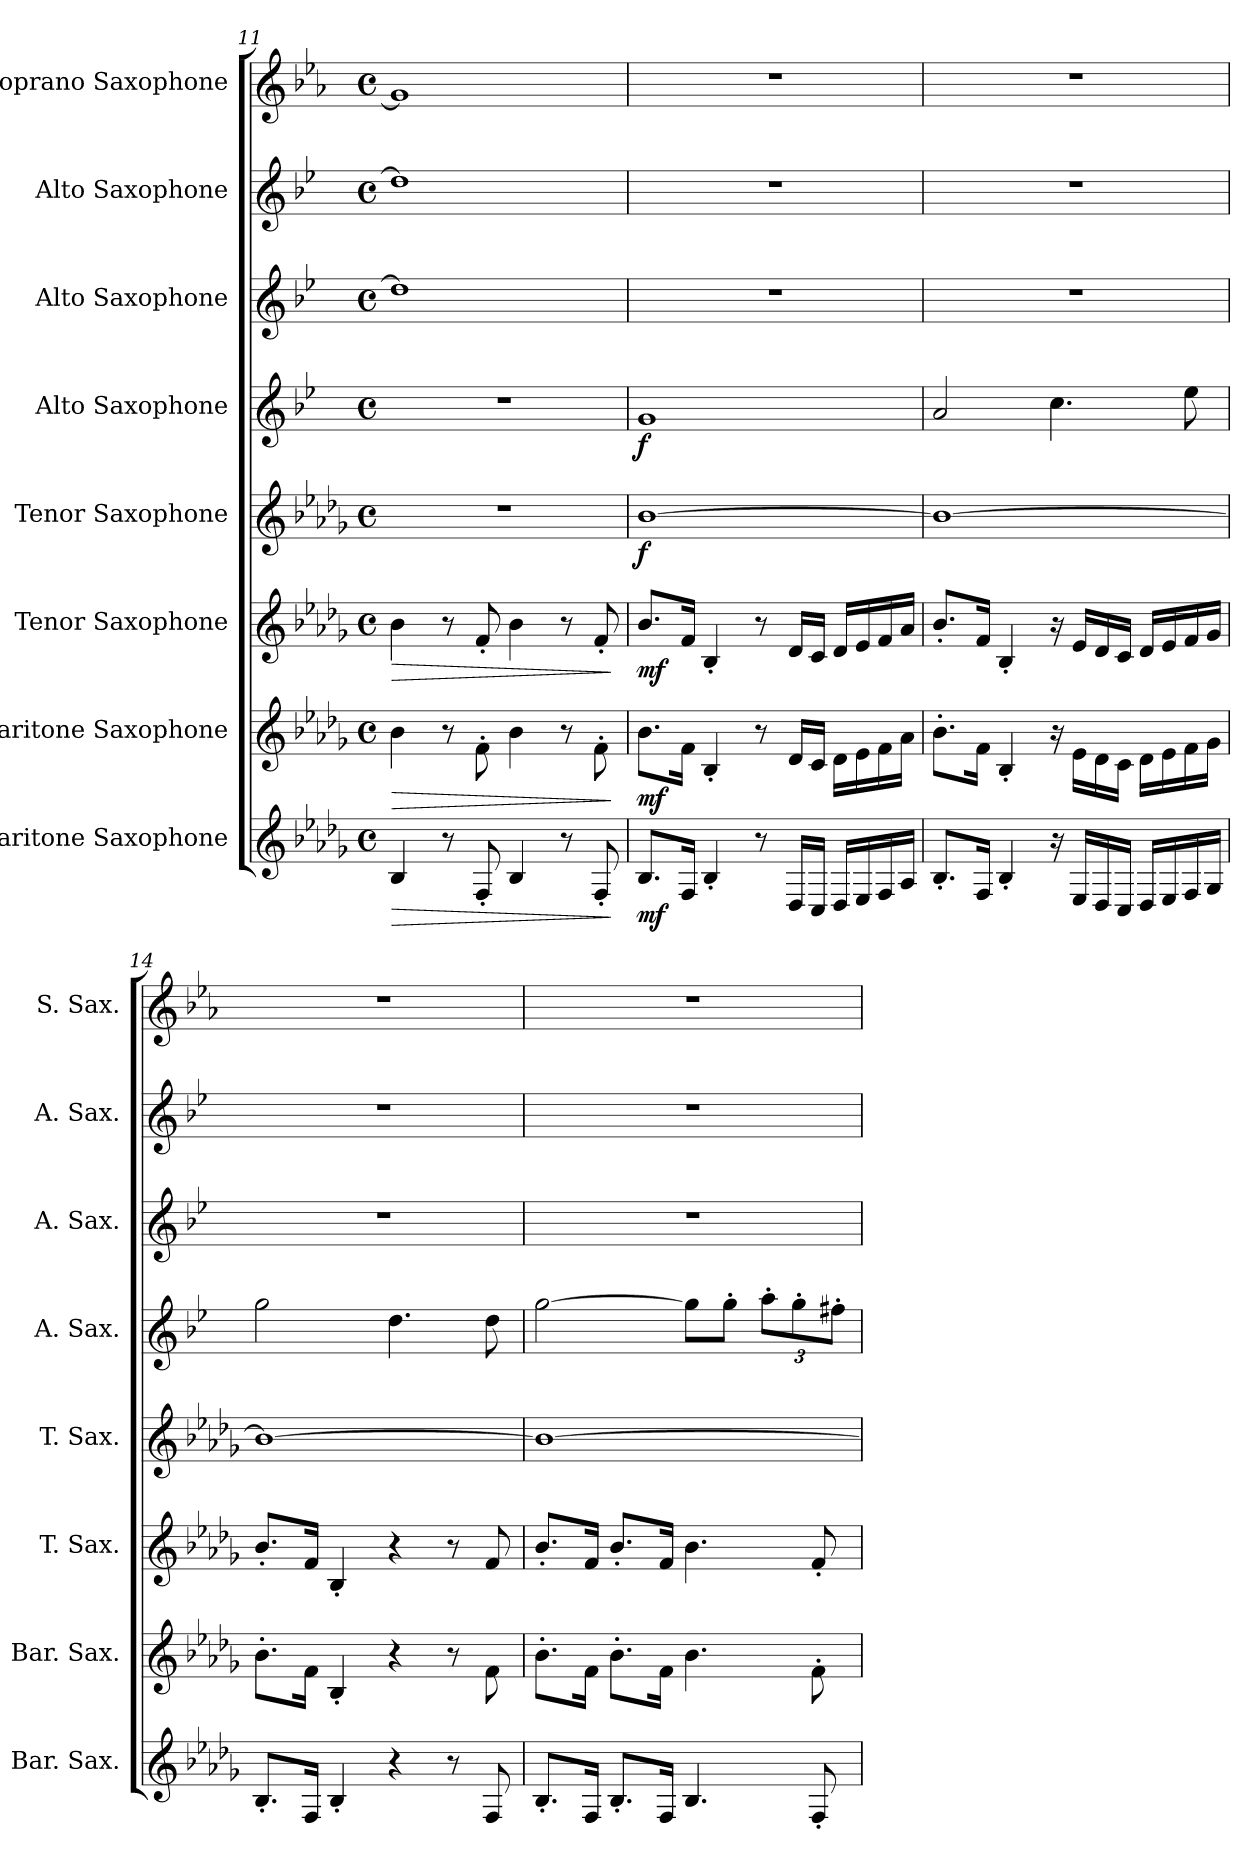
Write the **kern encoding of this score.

**kern	**dynam	**kern	**dynam	**kern	**dynam	**kern	**dynam	**kern	**dynam	**kern	**kern	**kern
*part8	*part8	*part7	*part7	*part6	*part6	*part5	*part5	*part4	*part4	*part3	*part2	*part1
*staff8	*staff8	*staff7	*staff7	*staff6	*staff6	*staff5	*staff5	*staff4	*staff4	*staff3	*staff2	*staff1
*I"Baritone Saxophone	*	*I"Baritone Saxophone	*	*I"Tenor Saxophone	*	*I"Tenor Saxophone	*	*I"Alto Saxophone	*	*I"Alto Saxophone	*I"Alto Saxophone	*I"Soprano Saxophone
*I'Bar. Sax.	*	*I'Bar. Sax.	*	*I'T. Sax.	*	*I'T. Sax.	*	*I'A. Sax.	*	*I'A. Sax.	*I'A. Sax.	*I'S. Sax.
*clefG2	*	*clefG2	*	*clefG2	*	*clefG2	*	*clefG2	*	*clefG2	*clefG2	*clefG2
*ITrd12c21	*	*ITrd12c21	*	*ITrd8c14	*	*ITrd8c14	*	*ITrd5c9	*	*ITrd5c9	*ITrd5c9	*ITrd1c2
*k[b-e-a-d-g-]	*	*k[b-e-a-d-g-]	*	*k[b-e-a-d-g-]	*	*k[b-e-a-d-g-]	*	*k[b-e-a-d-g-]	*	*k[b-e-a-d-g-]	*k[b-e-a-d-g-]	*k[b-e-a-d-g-]
*M4/4	*	*M4/4	*	*M4/4	*	*M4/4	*	*M4/4	*	*M4/4	*M4/4	*M4/4
*met(c)	*	*met(c)	*	*met(c)	*	*met(c)	*	*met(c)	*	*met(c)	*met(c)	*met(c)
=11	=11	=11	=11	=11	=11	=11	=11	=11	=11	=11	=11	=11
!	!LO:HP:b	!	!LO:HP:b	!	!LO:HP:b	!	!	!	!	!	!	!
4BB-/	>	4B-\	>	4B-\	>	1r	.	1r	.	1f]	1f]	1f]
8r	.	8r	.	8r	.	.	.	.	.	.	.	.
8FF'/	.	8F'\	.	8F'/	.	.	.	.	.	.	.	.
4BB-/	.	4B-\	.	4B-\	.	.	.	.	.	.	.	.
8r	.	8r	.	8r	.	.	.	.	.	.	.	.
8FF'/	.	8F'\	.	8F'/	.	.	.	.	.	.	.	.
.	]	.	]	.	]	.	.	.	.	.	.	.
!!LO:PB:g=z
=12	=12	=12	=12	=12	=12	=12	=12	=12	=12	=12	=12	=12
!	!LO:DY:b	!	!LO:DY:b	!	!LO:DY:b	!	!LO:DY:b	!	!LO:DY:b	!	!	!
8.BB-/L	mf	8.B-\L	mf	8.B-/L	mf	[1B-	f	1B-	f	1r	1r	1r
16FF/Jk	.	16F\Jk	.	16F/Jk	.	.	.	.	.	.	.	.
4BB-'/	.	4BB-'/	.	4BB-'/	.	.	.	.	.	.	.	.
8r	.	8r	.	8r	.	.	.	.	.	.	.	.
16DD-/LL	.	16D-/LL	.	16D-/LL	.	.	.	.	.	.	.	.
16CC/JJ	.	16C/JJ	.	16C/JJ	.	.	.	.	.	.	.	.
16DD-/LL	.	16D-\LL	.	16D-/LL	.	.	.	.	.	.	.	.
16EE-/	.	16E-\	.	16E-/	.	.	.	.	.	.	.	.
16FF/	.	16F\	.	16F/	.	.	.	.	.	.	.	.
16AA-/JJ	.	16A-\JJ	.	16A-/JJ	.	.	.	.	.	.	.	.
=13	=13	=13	=13	=13	=13	=13	=13	=13	=13	=13	=13	=13
8.BB-'/L	.	8.B-'\L	.	8.B-'/L	.	1B-_	.	2c/	.	1r	1r	1r
16FF/Jk	.	16F\Jk	.	16F/Jk	.	.	.	.	.	.	.	.
4BB-'/	.	4BB-'/	.	4BB-'/	.	.	.	.	.	.	.	.
16r	.	16r	.	16r	.	.	.	4.e-\	.	.	.	.
16EE-/LL	.	16E-\LL	.	16E-/LL	.	.	.	.	.	.	.	.
16DD-/	.	16D-\	.	16D-/	.	.	.	.	.	.	.	.
16CC/JJ	.	16C\JJ	.	16C/JJ	.	.	.	.	.	.	.	.
16DD-/LL	.	16D-\LL	.	16D-/LL	.	.	.	.	.	.	.	.
16EE-/	.	16E-\	.	16E-/	.	.	.	.	.	.	.	.
16FF/	.	16F\	.	16F/	.	.	.	8g-\	.	.	.	.
16GG-/JJ	.	16G-\JJ	.	16G-/JJ	.	.	.	.	.	.	.	.
=14	=14	=14	=14	=14	=14	=14	=14	=14	=14	=14	=14	=14
8.BB-'/L	.	8.B-'\L	.	8.B-'/L	.	1B-_	.	2b-\	.	1r	1r	1r
16FF/Jk	.	16F\Jk	.	16F/Jk	.	.	.	.	.	.	.	.
4BB-'/	.	4BB-'/	.	4BB-'/	.	.	.	.	.	.	.	.
4r	.	4r	.	4r	.	.	.	4.f\	.	.	.	.
8r	.	8r	.	8r	.	.	.	.	.	.	.	.
8FF/	.	8F\	.	8F/	.	.	.	8f\	.	.	.	.
!!LO:PB:g=z
=15	=15	=15	=15	=15	=15	=15	=15	=15	=15	=15	=15	=15
8.BB-'/L	.	8.B-'\L	.	8.B-'/L	.	1B-_	.	[2b-\	.	1r	1r	1r
16FF/Jk	.	16F\Jk	.	16F/Jk	.	.	.	.	.	.	.	.
8.BB-'/L	.	8.B-'\L	.	8.B-'/L	.	.	.	.	.	.	.	.
16FF/Jk	.	16F\Jk	.	16F/Jk	.	.	.	.	.	.	.	.
4.BB-/	.	4.B-\	.	4.B-\	.	.	.	8b-\L]	.	.	.	.
.	.	.	.	.	.	.	.	8b-'\J	.	.	.	.
*	*	*	*	*	*	*	*	*Xbrackettup	*	*	*	*
.	.	.	.	.	.	.	.	12cc'\L	.	.	.	.
.	.	.	.	.	.	.	.	12b-'\	.	.	.	.
8FF'/	.	8F'\	.	8F'/	.	.	.	.	.	.	.	.
.	.	.	.	.	.	.	.	12an'\J	.	.	.	.
=	=	=	=	=	=	=	=	=	=	=	=	=
*-	*-	*-	*-	*-	*-	*-	*-	*-	*-	*-	*-	*-
